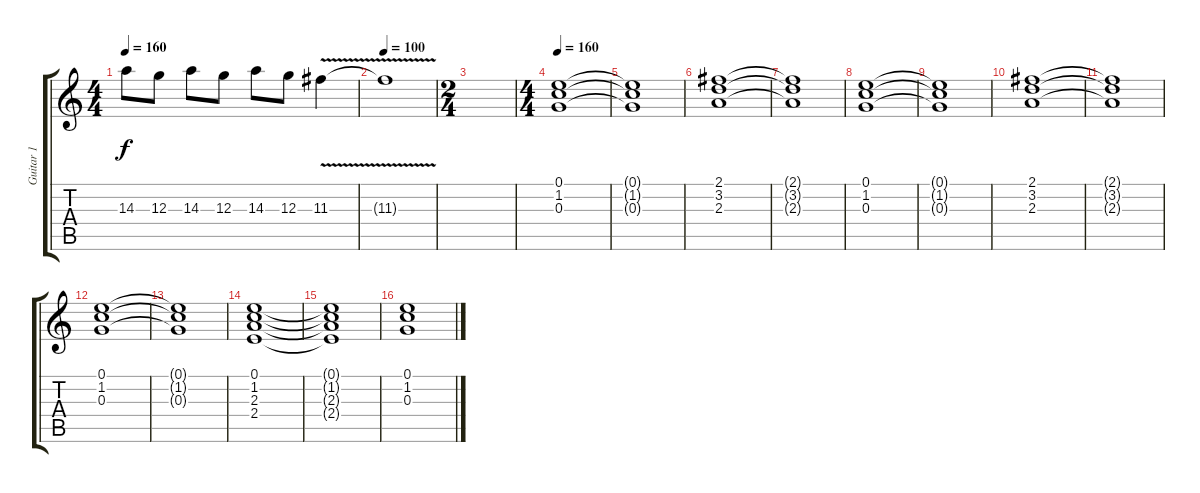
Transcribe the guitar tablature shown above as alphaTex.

\track ("Guitar 1" "Guitar 1") {instrument distortionguitar}
\staff {score tabs}
\tuning (E4 B3 G3 D3 A2 E2) {hide}
\ts (4 4)
\tempo 160
\clef g2
\ks c
14.3.8{dy f} 12.3.8 14.3.8 12.3.8 14.3.8 12.3.8 11.3{v}.4 |
\tempo 100
11.3{t}.1 |
\ts (2 4)
|
\ts (4 4)
\tempo 160
(0.1 1.2 0.3).1{instrument electricguitarjazz} |
(0.1{t} 1.2{t} 0.3{t}).1 |
(2.1 3.2 2.3).1 |
(2.1{t} 3.2{t} 2.3{t}).1 |
(0.1 1.2 0.3).1{instrument electricguitarjazz} |
(0.1{t} 1.2{t} 0.3{t}).1 |
(2.1 3.2 2.3).1 |
(2.1{t} 3.2{t} 2.3{t}).1 |
(0.1 1.2 0.3).1{instrument electricguitarjazz} |
(0.1{t} 1.2{t} 0.3{t}).1 |
(0.1 1.2 2.3 2.4).1 |
(0.1{t} 1.2{t} 2.3{t} 2.4{t}).1 |
(0.1 1.2 0.3).1{instrument electricguitarjazz}
